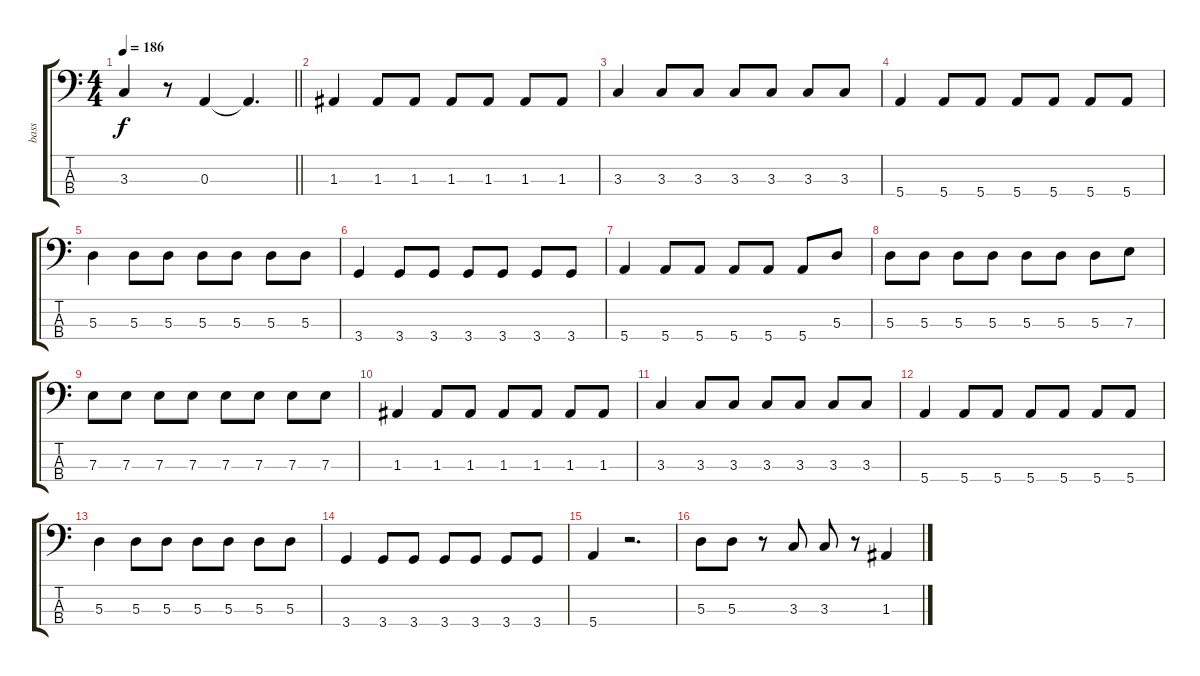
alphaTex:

\track ("bass" "bass") {instrument electricbasspick}
\staff {score tabs}
\tuning (G2 D2 A1 E1) {hide}
\ts (4 4)
\tempo 186
\clef f4
\barLineRight lightlight
\ks c
3.3.4{dy f} r.8 0.3.4 0.3{t}.4{d} |
1.3.4 1.3.8 1.3.8 1.3.8 1.3.8 1.3.8 1.3.8 |
3.3.4 3.3.8 3.3.8 3.3.8 3.3.8 3.3.8 3.3.8 |
5.4.4 5.4.8 5.4.8 5.4.8 5.4.8 5.4.8 5.4.8 |
5.3.4 5.3.8 5.3.8 5.3.8 5.3.8 5.3.8 5.3.8 |
3.4.4 3.4.8 3.4.8 3.4.8 3.4.8 3.4.8 3.4.8 |
5.4.4 5.4.8 5.4.8 5.4.8 5.4.8 5.4.8 5.3.8 |
5.3.8 5.3.8 5.3.8 5.3.8 5.3.8 5.3.8 5.3.8 7.3.8 |
7.3.8 7.3.8 7.3.8 7.3.8 7.3.8 7.3.8 7.3.8 7.3.8 |
1.3.4 1.3.8 1.3.8 1.3.8 1.3.8 1.3.8 1.3.8 |
3.3.4 3.3.8 3.3.8 3.3.8 3.3.8 3.3.8 3.3.8 |
5.4.4 5.4.8 5.4.8 5.4.8 5.4.8 5.4.8 5.4.8 |
5.3.4 5.3.8 5.3.8 5.3.8 5.3.8 5.3.8 5.3.8 |
3.4.4 3.4.8 3.4.8 3.4.8 3.4.8 3.4.8 3.4.8 |
5.4.4 r.2{d} |
5.3.8 5.3.8 r.8 3.3.8 3.3.8 r.8 1.3.4
